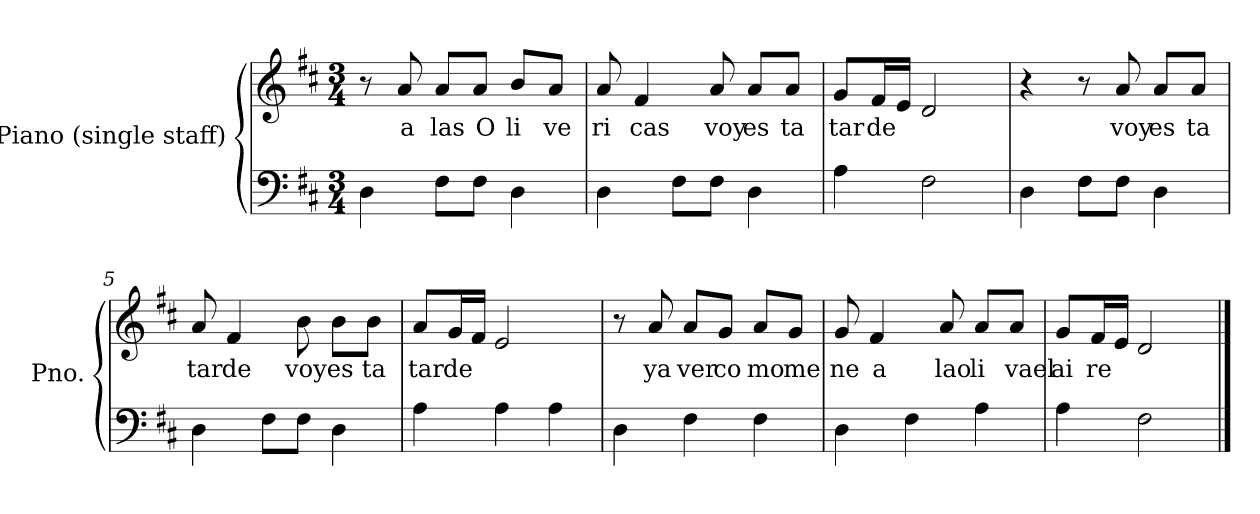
**kern	**kern	**text
*part2	*part1	*part1
*staff2	*staff1	*staff1
*I"Piano (single staff)	*I"Piano (single staff)	*
*I'Pno.	*I'Pno.	*
*stria5	*stria5	*
*clefF4	*clefG2	*
*k[f#c#]	*k[f#c#]	*
*D:	*D:	*
*M3/4	*M3/4	*
*MM126	*MM126	*
=1	=1	=1
4D\	8r	.
.	8a/	a
8F#\L	8a/L	las
8F#\J	8a/J	O
4D\	8b/L	li
.	8a/J	ve
=2	=2	=2
4D\	8a/	ri
.	4f#/	cas
8F#\L	.	.
8F#\J	8a/	voy
4D\	8a/L	es
.	8a/J	ta
=3	=3	=3
4A\	8g/L	tar
.	16f#/L	de
.	16e/JJ	.
2F#\	2d/	.
=4	=4	=4
4D\	4r	.
8F#\L	8r	.
8F#\J	8a/	voy
4D\	8a/L	es
.	8a/J	ta
=5	=5	=5
4D\	8a/	tar
.	4f#/	de
8F#\L	.	.
8F#\J	8b\	voy
4D\	8b\L	es
.	8b\J	ta
=6	=6	=6
4A\	8a/L	tar
.	16g/L	de
.	16f#/JJ	.
4A\	2e/	.
4A\	.	.
=7	=7	=7
4D\	8r	.
.	8a/	ya
4F#\	8a/L	ver
.	8g/J	co
4F#\	8a/L	mo
.	8g/J	me
=8	=8	=8
4D\	8g/	ne
.	4f#/	a
4F#\	.	.
.	8a/	lao
4A\	8a/L	li
.	8a/J	vael
=9	=9	=9
4A\	8g/L	ai
.	16f#/L	re
.	16e/JJ	.
2F#\	2d/	.
==	==	==
*-	*-	*-
